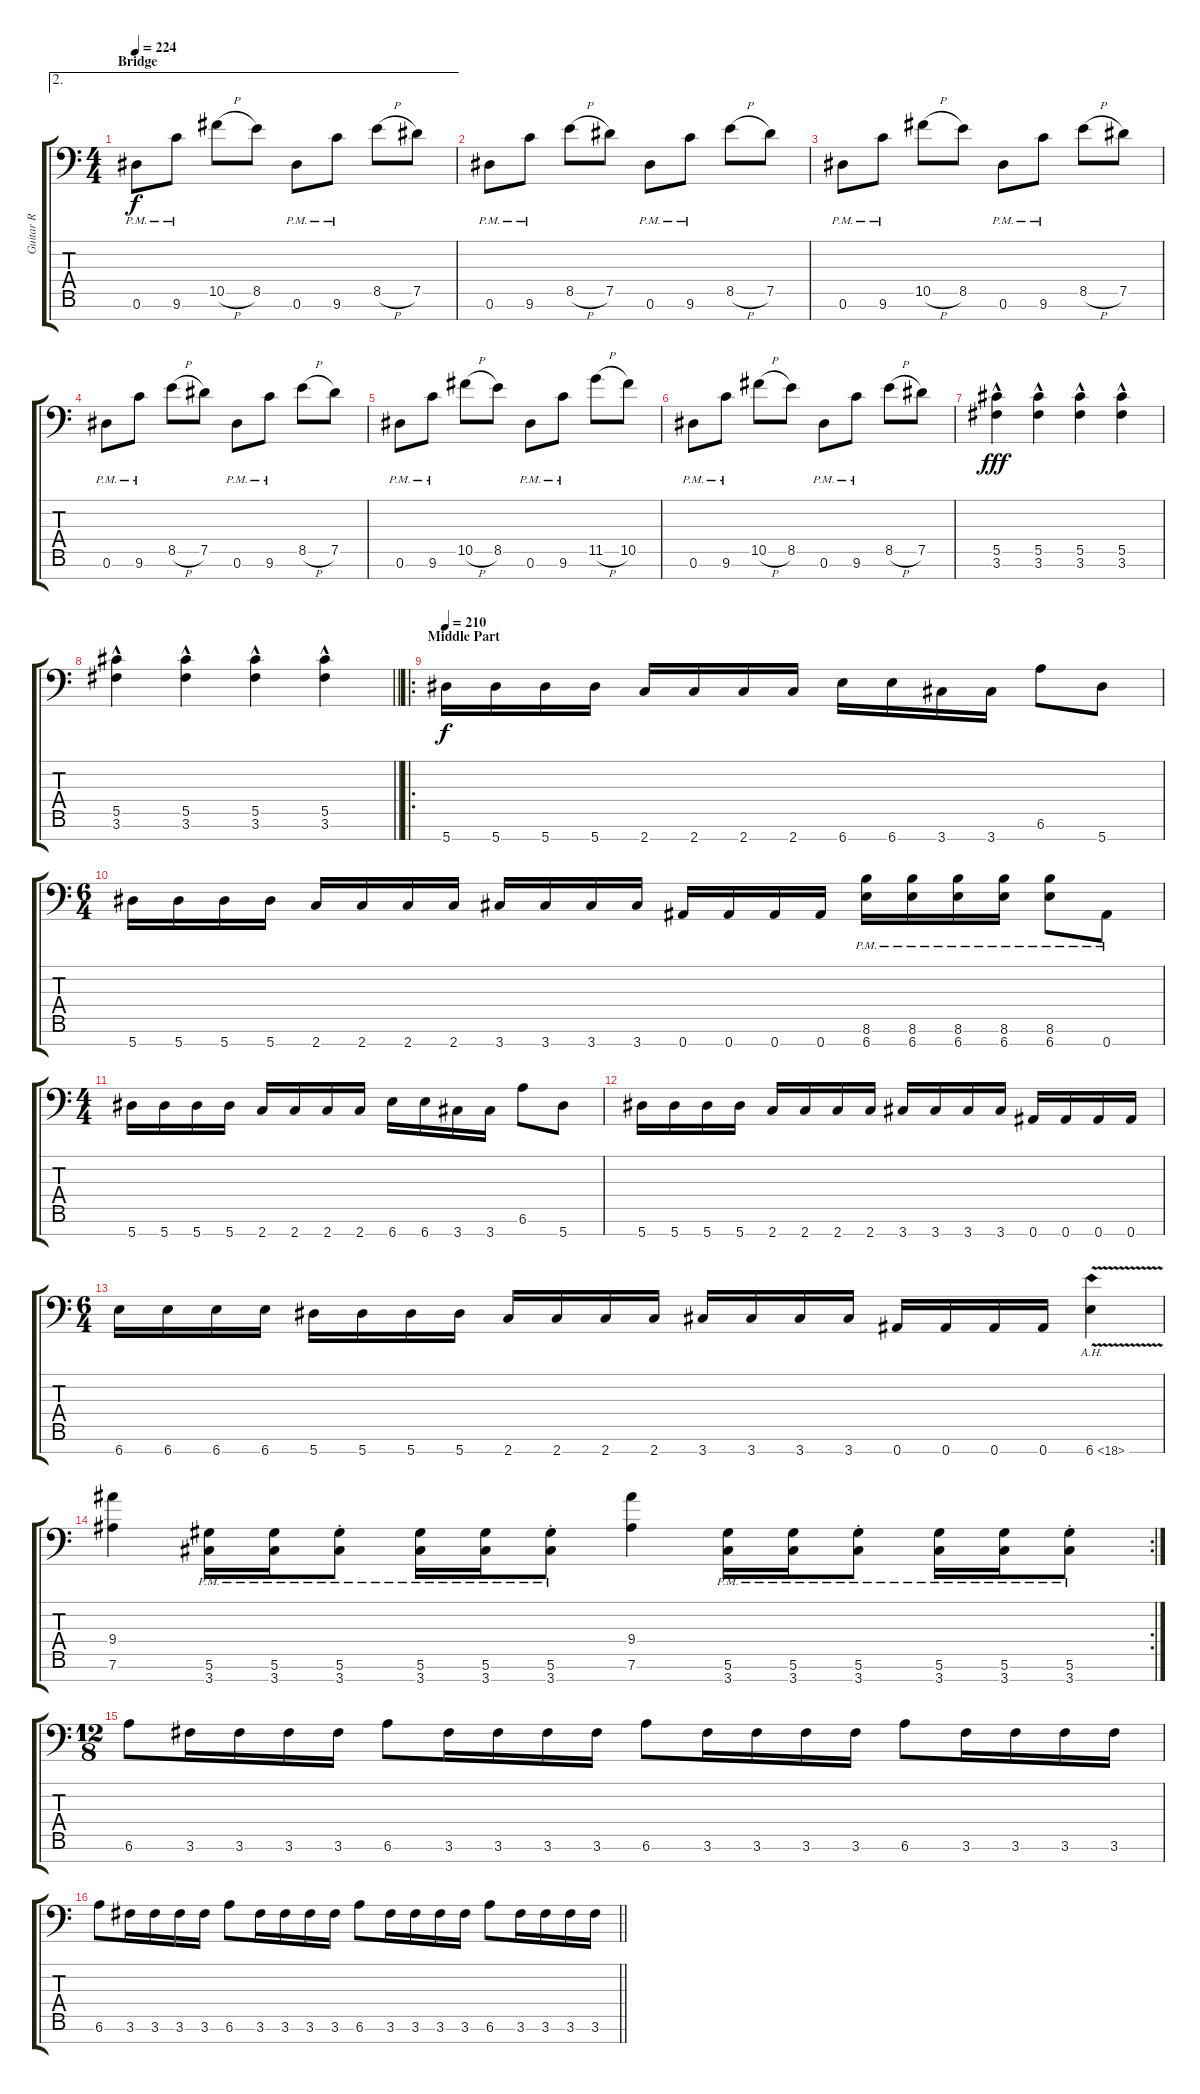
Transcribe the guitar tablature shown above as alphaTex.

\track ("Guitar R" "Guitar R") {instrument distortionguitar}
\staff {score tabs}
\tuning (Eb4 Bb3 Gb3 Db3 Ab2 Eb2 Bb1) {hide}
\ae 2
\ts (4 4)
\section ("" "Bridge")
\tempo 224
\clef f4
\ks c
0.6{pm}.8{dy f} 9.6{pm}.8 10.5{h}.8 8.5.8 0.6{pm}.8 9.6{pm}.8 8.5{h}.8 7.5.8 |
0.6{pm}.8 9.6{pm}.8 8.5{h}.8 7.5.8 0.6{pm}.8 9.6{pm}.8 8.5{h}.8 7.5.8 |
0.6{pm}.8 9.6{pm}.8 10.5{h}.8 8.5.8 0.6{pm}.8 9.6{pm}.8 8.5{h}.8 7.5.8 |
0.6{pm}.8 9.6{pm}.8 8.5{h}.8 7.5.8 0.6{pm}.8 9.6{pm}.8 8.5{h}.8 7.5.8 |
0.6{pm}.8 9.6{pm}.8 10.5{h}.8 8.5.8 0.6{pm}.8 9.6{pm}.8 11.5{h}.8 10.5.8 |
0.6{pm}.8 9.6{pm}.8 10.5{h}.8 8.5.8 0.6{pm}.8 9.6{pm}.8 8.5{h}.8 7.5.8 |
(5.5{hac} 3.6{hac}).4{dy fff} (5.5{hac} 3.6{hac}).4 (5.5{hac} 3.6{hac}).4 (5.5{hac} 3.6{hac}).4 |
\barLineRight lightlight
(5.5{hac} 3.6{hac}).4 (5.5{hac} 3.6{hac}).4 (5.5{hac} 3.6{hac}).4 (5.5{hac} 3.6{hac}).4 |
\ro
\section ("" "Middle Part")
\tempo 210
5.7.16{dy f} 5.7.16 5.7.16 5.7.16 2.7.16 2.7.16 2.7.16 2.7.16 6.7.16 6.7.16 3.7.16 3.7.16 6.6.8 5.7.8 |
\ts (6 4)
5.7.16 5.7.16 5.7.16 5.7.16 2.7.16 2.7.16 2.7.16 2.7.16 3.7.16 3.7.16 3.7.16 3.7.16 0.7.16 0.7.16 0.7.16 0.7.16 (8.6{pm} 6.7{pm}).16 (8.6{pm} 6.7{pm}).16 (8.6{pm} 6.7{pm}).16 (8.6{pm} 6.7{pm}).16 (8.6{pm} 6.7{pm}).8 0.7{pm}.8 |
\ts (4 4)
5.7.16 5.7.16 5.7.16 5.7.16 2.7.16 2.7.16 2.7.16 2.7.16 6.7.16 6.7.16 3.7.16 3.7.16 6.6.8 5.7.8 |
5.7.16 5.7.16 5.7.16 5.7.16 2.7.16 2.7.16 2.7.16 2.7.16 3.7.16 3.7.16 3.7.16 3.7.16 0.7.16 0.7.16 0.7.16 0.7.16 |
\ts (6 4)
6.7.16 6.7.16 6.7.16 6.7.16 5.7.16 5.7.16 5.7.16 5.7.16 2.7.16 2.7.16 2.7.16 2.7.16 3.7.16 3.7.16 3.7.16 3.7.16 0.7.16 0.7.16 0.7.16 0.7.16 6.7{ah 12 v}.4 |
\rc 2
(9.4 7.6).4 (5.6{pm} 3.7{pm}).16 (5.6{pm} 3.7{pm}).16 (5.6{pm st} 3.7{pm st}).8 (5.6{pm} 3.7{pm}).16 (5.6{pm} 3.7{pm}).16 (5.6{pm st} 3.7{pm st}).8 (9.4 7.6).4 (5.6{pm} 3.7{pm}).16 (5.6{pm} 3.7{pm}).16 (5.6{pm st} 3.7{pm st}).8 (5.6{pm} 3.7{pm}).16 (5.6{pm} 3.7{pm}).16 (5.6{pm st} 3.7{pm st}).8 |
\ts (12 8)
6.6.8 3.6.16 3.6.16 3.6.16 3.6.16 6.6.8 3.6.16 3.6.16 3.6.16 3.6.16 6.6.8 3.6.16 3.6.16 3.6.16 3.6.16 6.6.8 3.6.16 3.6.16 3.6.16 3.6.16 |
\barLineRight lightlight
6.6.8 3.6.16 3.6.16 3.6.16 3.6.16 6.6.8 3.6.16 3.6.16 3.6.16 3.6.16 6.6.8 3.6.16 3.6.16 3.6.16 3.6.16 6.6.8 3.6.16 3.6.16 3.6.16 3.6.16
